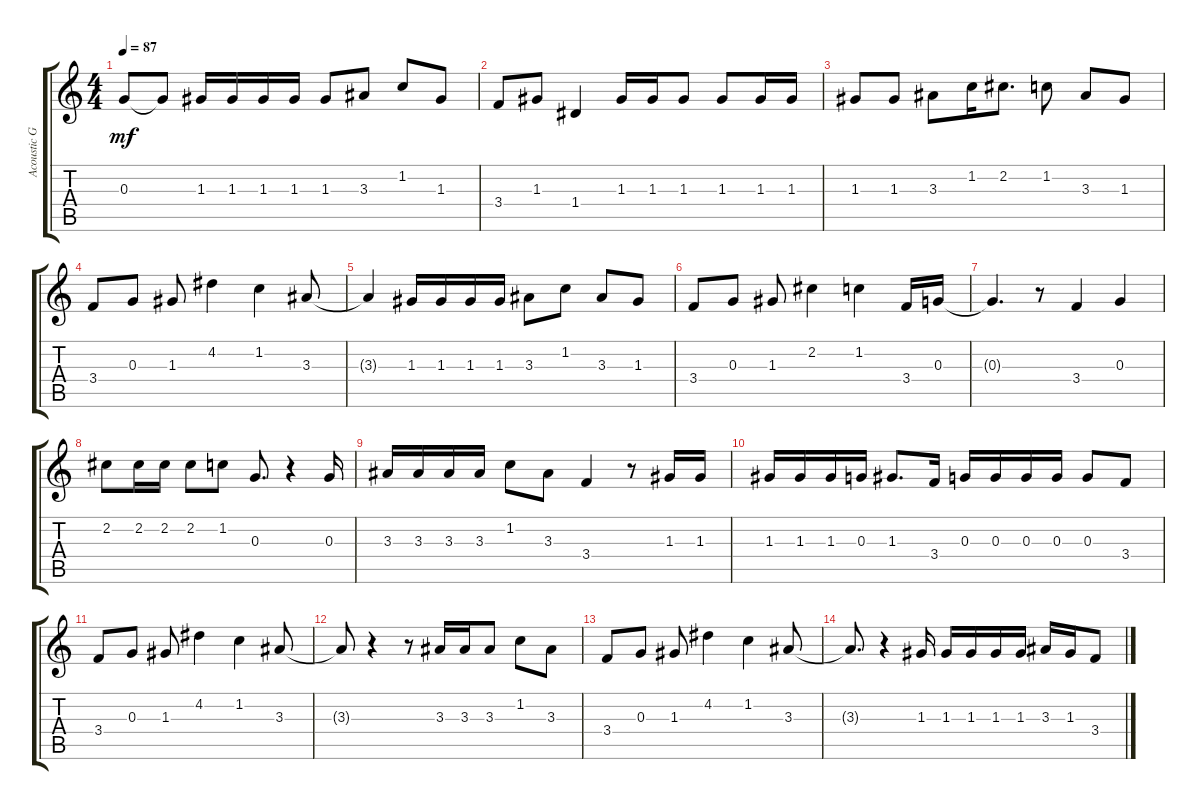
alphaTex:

\track ("Acoustic Guitar 1" "Acoustic G") {instrument acousticguitarsteel}
\staff {score tabs}
\tuning (E4 B3 G3 D3 A2 E2) {hide}
\ts (4 4)
\tempo 87
\clef g2
\ks c
0.3.8{dy mf} 0.3{t}.8 1.3.16 1.3.16 1.3.16 1.3.16 1.3.8 3.3.8 1.2.8 1.3.8 |
3.4.8 1.3.8 1.4.4 1.3.16 1.3.16 1.3.8 1.3.8 1.3.16 1.3.16 |
1.3.8 1.3.8 3.3.8 1.2.16 2.2.8{d} 1.2.8 3.3.8 1.3.8 |
3.4.8 0.3.8 1.3.8 4.2.4 1.2.4 3.3.8 |
3.3{t}.4 1.3.16 1.3.16 1.3.16 1.3.16 3.3.8 1.2.8 3.3.8 1.3.8 |
3.4.8 0.3.8 1.3.8 2.2.4 1.2.4 3.4.16 0.3.16 |
0.3{t}.4{d} r.8 3.4.4 0.3.4 |
2.2.8 2.2.16 2.2.16 2.2.8 1.2.8 0.3.8{d} r.4 0.3.16 |
3.3.16 3.3.16 3.3.16 3.3.16 1.2.8 3.3.8 3.4.4 r.8 1.3.16 1.3.16 |
1.3.16 1.3.16 1.3.16 0.3.16 1.3.8{d} 3.4.16 0.3.16 0.3.16 0.3.16 0.3.16 0.3.8 3.4.8 |
3.4.8 0.3.8 1.3.8 4.2.4 1.2.4 3.3.8 |
3.3{t}.8 r.4 r.8 3.3.16 3.3.16 3.3.8 1.2.8 3.3.8 |
3.4.8 0.3.8 1.3.8 4.2.4 1.2.4 3.3.8 |
3.3{t}.8{d} r.4 1.3.16 1.3.16 1.3.16 1.3.16 1.3.16 3.3.16 1.3.16 3.4.8
